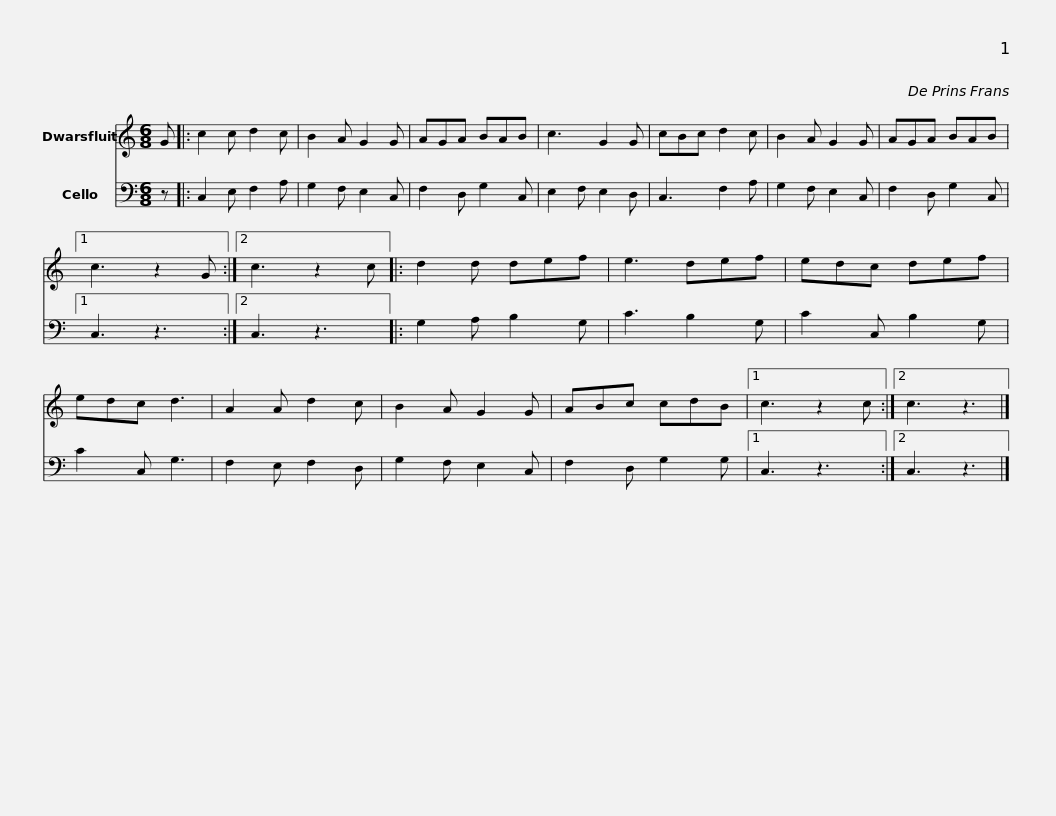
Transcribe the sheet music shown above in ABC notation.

X:1
%%score 1 2
L:1/8
M:6/8
I:linebreak $
K:C
V:1 treble
V:2 bass
V:1
 G |: c2 c d2 c | B2 A G2 G | AGA BAB | c3 G2 G | %5
 cBc d2 c | B2 A G2 G |$ AGA BAB |1 c3 z2 G :|2 c3 z2 c |: %10
 d2 d def | e3 def | edc def |$ edc d3 | A2 A d2 c | %15
 B2 A G2 G | ABc cdB |1 c3 z2 c :|2 c3 z3 |] %19
V:2
 z |: C,2 E, F,2 A, | G,2 F, E,2 C, | F,2 D, G,2 C, | E,2 F, E,2 D, | %5
 C,3 F,2 A, | G,2 F, E,2 C, |$ F,2 D, G,2 C, |1 C,3 z3 :|2 C,3 z3 |: %10
 G,2 A, B,2 G, | C3 B,2 G, | C2 C, B,2 G, |$ C2 C, G,3 | F,2 E, F,2 D, | %15
 G,2 F, E,2 C, | F,2 D, G,2 G, |1 C,3 z3 :|2 C,3 z3 |] %19
